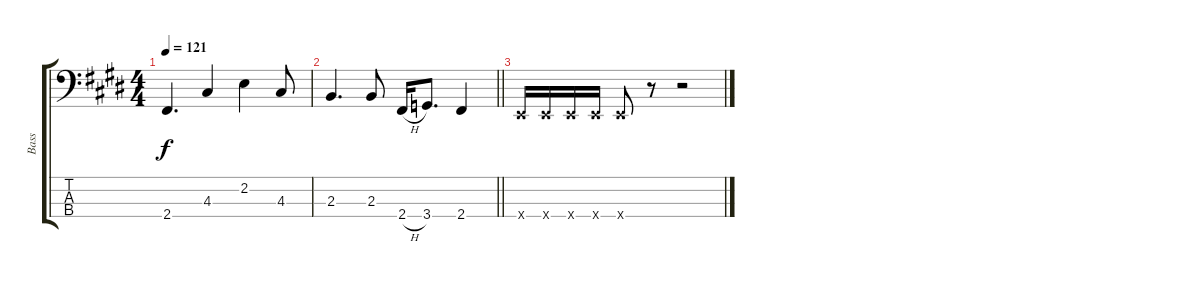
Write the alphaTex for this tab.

\track ("Bass" "Bass") {instrument electricbassfinger}
\staff {score tabs}
\tuning (G2 D2 A1 E1) {hide}
\ts (4 4)
\tempo 121
\clef f4
\ks e
2.4.4{d dy f} 4.3.4 2.2.4 4.3.8 |
\barLineRight lightlight
2.3.4{d} 2.3.8 2.4{h}.16 3.4.8{d} 2.4.4 |
0.4{x}.16 0.4{x}.16 0.4{x}.16 0.4{x}.16 0.4{x}.8 r.8 r.2
